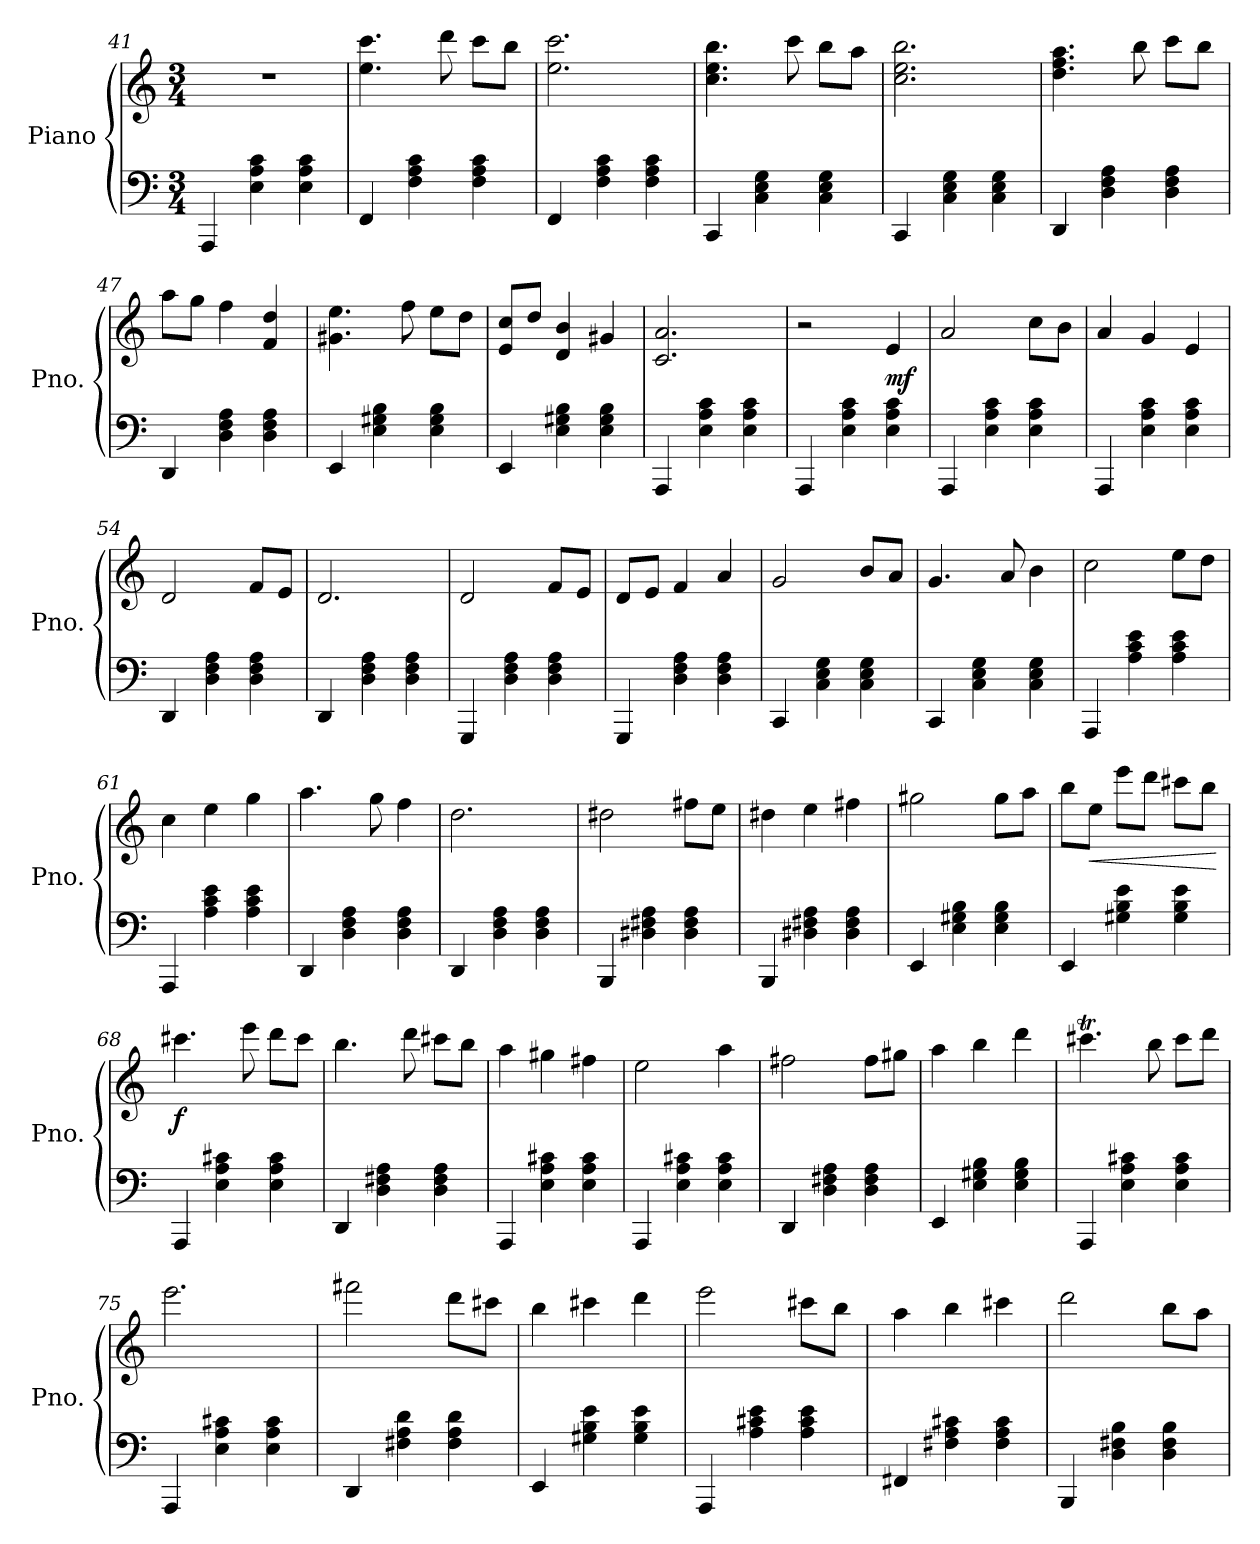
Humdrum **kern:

**kern	**kern	**dynam
*part1	*part1	*part1
*staff2	*staff1	*staff1/2
*I"Piano	*	*
*I'Pno.	*	*
*clefF4	*clefG2	*
*k[]	*k[]	*
*M3/4	*M3/4	*
=41	=41	=41
4AAA/	2.r	.
4E\ 4A\ 4c\	.	.
4E\ 4A\ 4c\	.	.
=42	=42	=42
4FF/	4.ee\ 4.ccc\	.
4F\ 4A\ 4c\	.	.
.	8ddd\	.
4F\ 4A\ 4c\	8ccc\L	.
.	8bb\J	.
!!LO:PB:g=z
=43	=43	=43
4FF/	2.ee\ 2.ccc\	.
4F\ 4A\ 4c\	.	.
4F\ 4A\ 4c\	.	.
=44	=44	=44
4CC/	4.cc\ 4.ee\ 4.bb\	.
4C\ 4E\ 4G\	.	.
.	8ccc\	.
4C\ 4E\ 4G\	8bb\L	.
.	8aa\J	.
=45	=45	=45
4CC/	2.cc\ 2.ee\ 2.bb\	.
4C\ 4E\ 4G\	.	.
4C\ 4E\ 4G\	.	.
=46	=46	=46
4DD/	4.dd\ 4.ff\ 4.aa\	.
4D\ 4F\ 4A\	.	.
.	8bb\	.
4D\ 4F\ 4A\	8ccc\L	.
.	8bb\J	.
=47	=47	=47
4DD/	8aa\L	.
.	8gg\J	.
4D\ 4F\ 4A\	4ff\	.
4D\ 4F\ 4A\	4f/ 4dd/	.
=48	=48	=48
4EE/	4.g#X\ 4.ee\	.
4E\ 4G#X\ 4B\	.	.
.	8ff\	.
4E\ 4G#\ 4B\	8ee\L	.
.	8dd\J	.
=49	=49	=49
4EE/	8e/ 8cc/L	.
.	8dd/J	.
4E\ 4G#X\ 4B\	4d/ 4b/	.
4E\ 4G#\ 4B\	4g#X/	.
=50	=50	=50
4AAA/	2.c/ 2.a/	.
4E\ 4A\ 4c\	.	.
4E\ 4A\ 4c\	.	.
!!LO:LB:g=z
=51	=51	=51
4AAA/	2r	.
4E\ 4A\ 4c\	.	.
!	!	!LO:DY:a=2
4E\ 4A\ 4c\	4e/	mf
=52	=52	=52
4AAA/	2a/	.
4E\ 4A\ 4c\	.	.
4E\ 4A\ 4c\	8cc\L	.
.	8b\J	.
=53	=53	=53
4AAA/	4a/	.
4E\ 4A\ 4c\	4g/	.
4E\ 4A\ 4c\	4e/	.
=54	=54	=54
4DD/	2d/	.
4D\ 4F\ 4A\	.	.
4D\ 4F\ 4A\	8f/L	.
.	8e/J	.
=55	=55	=55
4DD/	2.d/	.
4D\ 4F\ 4A\	.	.
4D\ 4F\ 4A\	.	.
=56	=56	=56
4GGG/	2d/	.
4D\ 4F\ 4A\	.	.
4D\ 4F\ 4A\	8f/L	.
.	8e/J	.
=57	=57	=57
4GGG/	8d/L	.
.	8e/J	.
4D\ 4F\ 4A\	4f/	.
4D\ 4F\ 4A\	4a/	.
=58	=58	=58
4CC/	2g/	.
4C\ 4E\ 4G\	.	.
4C\ 4E\ 4G\	8b/L	.
.	8a/J	.
=59	=59	=59
4CC/	4.g/	.
4C\ 4E\ 4G\	.	.
.	8a/	.
4C\ 4E\ 4G\	4b\	.
!!LO:LB:g=z
=60	=60	=60
4AAA/	2cc\	.
4A\ 4c\ 4e\	.	.
4A\ 4c\ 4e\	8ee\L	.
.	8dd\J	.
=61	=61	=61
4AAA/	4cc\	.
4A\ 4c\ 4e\	4ee\	.
4A\ 4c\ 4e\	4gg\	.
=62	=62	=62
4DD/	4.aa\	.
4D\ 4F\ 4A\	.	.
.	8gg\	.
4D\ 4F\ 4A\	4ff\	.
=63	=63	=63
4DD/	2.dd\	.
4D\ 4F\ 4A\	.	.
4D\ 4F\ 4A\	.	.
=64	=64	=64
4BBB/	2dd#X\	.
4D#X\ 4F#X\ 4A\	.	.
4D#\ 4F#\ 4A\	8ff#X\L	.
.	8ee\J	.
=65	=65	=65
4BBB/	4dd#X\	.
4D#X\ 4F#X\ 4A\	4ee\	.
4D#\ 4F#\ 4A\	4ff#X\	.
=66	=66	=66
4EE/	2gg#X\	.
4E\ 4G#X\ 4B\	.	.
4E\ 4G#\ 4B\	8gg#\L	.
.	8aa\J	.
=67	=67	=67
4EE/	8bb\L	.
!	!	!LO:HP:b
.	8ee\J	<
4G#X\ 4B\ 4e\	8eee\L	.
.	8ddd\J	.
4G#\ 4B\ 4e\	8ccc#X\L	.
.	8bb\J	.
.	.	[
!!LO:LB:g=z
=68	=68	=68
!	!	!LO:DY:b
4AAA/	4.ccc#X\	f
4E\ 4A\ 4c#X\	.	.
.	8eee\	.
4E\ 4A\ 4c#\	8ddd\L	.
.	8ccc#\J	.
=69	=69	=69
4DD/	4.bb\	.
4D\ 4F#X\ 4A\	.	.
.	8ddd\	.
4D\ 4F#\ 4A\	8ccc#X\L	.
.	8bb\J	.
=70	=70	=70
4AAA/	4aa\	.
4E\ 4A\ 4c#X\	4gg#X\	.
4E\ 4A\ 4c#\	4ff#X\	.
=71	=71	=71
4AAA/	2ee\	.
4E\ 4A\ 4c#X\	.	.
4E\ 4A\ 4c#\	4aa\	.
=72	=72	=72
4DD/	2ff#X\	.
4D\ 4F#X\ 4A\	.	.
4D\ 4F#\ 4A\	8ff#\L	.
.	8gg#X\J	.
=73	=73	=73
4EE/	4aa\	.
4E\ 4G#X\ 4B\	4bb\	.
4E\ 4G#\ 4B\	4ddd\	.
=74	=74	=74
4AAA/	4.ccc#Xt\	.
4E\ 4A\ 4c#X\	.	.
.	8bb\	.
4E\ 4A\ 4c#\	8ccc#\L	.
.	8ddd\J	.
!!LO:LB:g=z
=75	=75	=75
4AAA/	2.eee\	.
4E\ 4A\ 4c#X\	.	.
4E\ 4A\ 4c#\	.	.
=76	=76	=76
4DD/	2fff#X\	.
4F#X\ 4A\ 4d\	.	.
4F#\ 4A\ 4d\	8ddd\L	.
.	8ccc#X\J	.
=77	=77	=77
4EE/	4bb\	.
4G#X\ 4B\ 4e\	4ccc#X\	.
4G#\ 4B\ 4e\	4ddd\	.
=78	=78	=78
4AAA/	2eee\	.
4A\ 4c#X\ 4e\	.	.
4A\ 4c#\ 4e\	8ccc#X\L	.
.	8bb\J	.
=79	=79	=79
4FF#X/	4aa\	.
4F#X\ 4A\ 4c#X\	4bb\	.
4F#\ 4A\ 4c#\	4ccc#X\	.
=80	=80	=80
4BBB/	2ddd\	.
4D\ 4F#X\ 4B\	.	.
4D\ 4F#\ 4B\	8bb\L	.
.	8aa\J	.
=	=	=
*-	*-	*-
